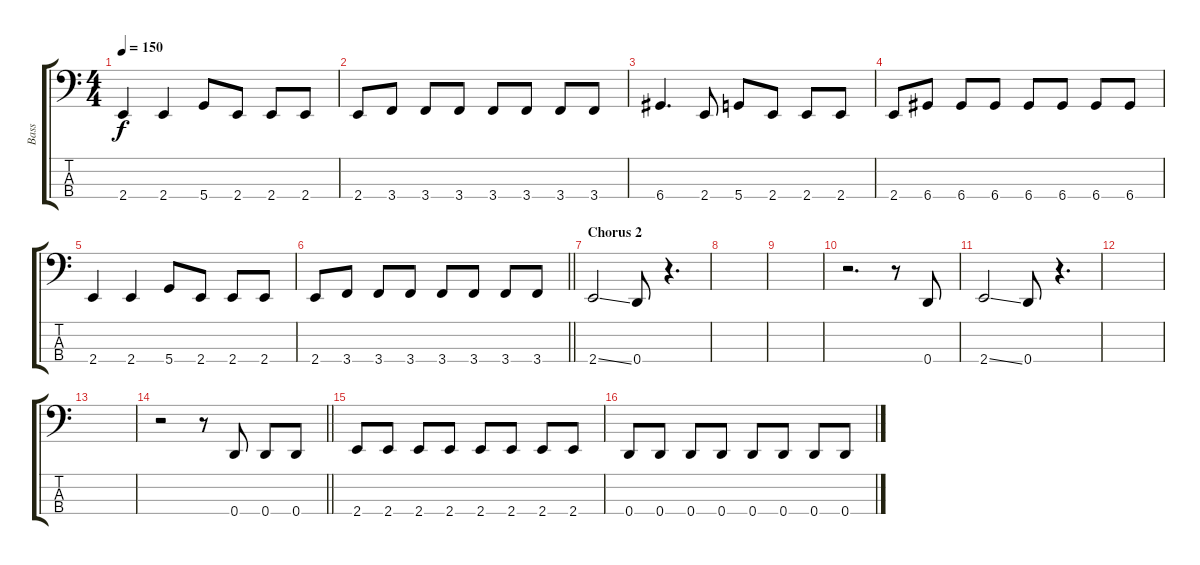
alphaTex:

\track ("Bass" "Bass") {instrument electricbassfinger}
\staff {score tabs}
\tuning (G2 D2 A1 D1) {hide}
\ts (4 4)
\tempo 150
\clef f4
\ks c
2.4.4{dy f} 2.4.4 5.4.8 2.4.8 2.4.8 2.4.8 |
2.4.8 3.4.8 3.4.8 3.4.8 3.4.8 3.4.8 3.4.8 3.4.8 |
6.4.4{d} 2.4.8 5.4.8 2.4.8 2.4.8 2.4.8 |
2.4.8 6.4.8 6.4.8 6.4.8 6.4.8 6.4.8 6.4.8 6.4.8 |
2.4.4 2.4.4 5.4.8 2.4.8 2.4.8 2.4.8 |
\barLineRight lightlight
2.4.8 3.4.8 3.4.8 3.4.8 3.4.8 3.4.8 3.4.8 3.4.8 |
\section ("" "Chorus 2")
2.4{ss}.2{instrument electricbassfinger} 0.4.8 r.4{d} |
|
|
r.2{d} r.8 0.4.8 |
2.4{ss}.2 0.4.8 r.4{d} |
|
|
\barLineRight lightlight
r.2 r.8 0.4.8 0.4.8 0.4.8 |
2.4.8 2.4.8 2.4.8 2.4.8 2.4.8 2.4.8 2.4.8 2.4.8 |
0.4.8 0.4.8 0.4.8 0.4.8 0.4.8 0.4.8 0.4.8 0.4.8
